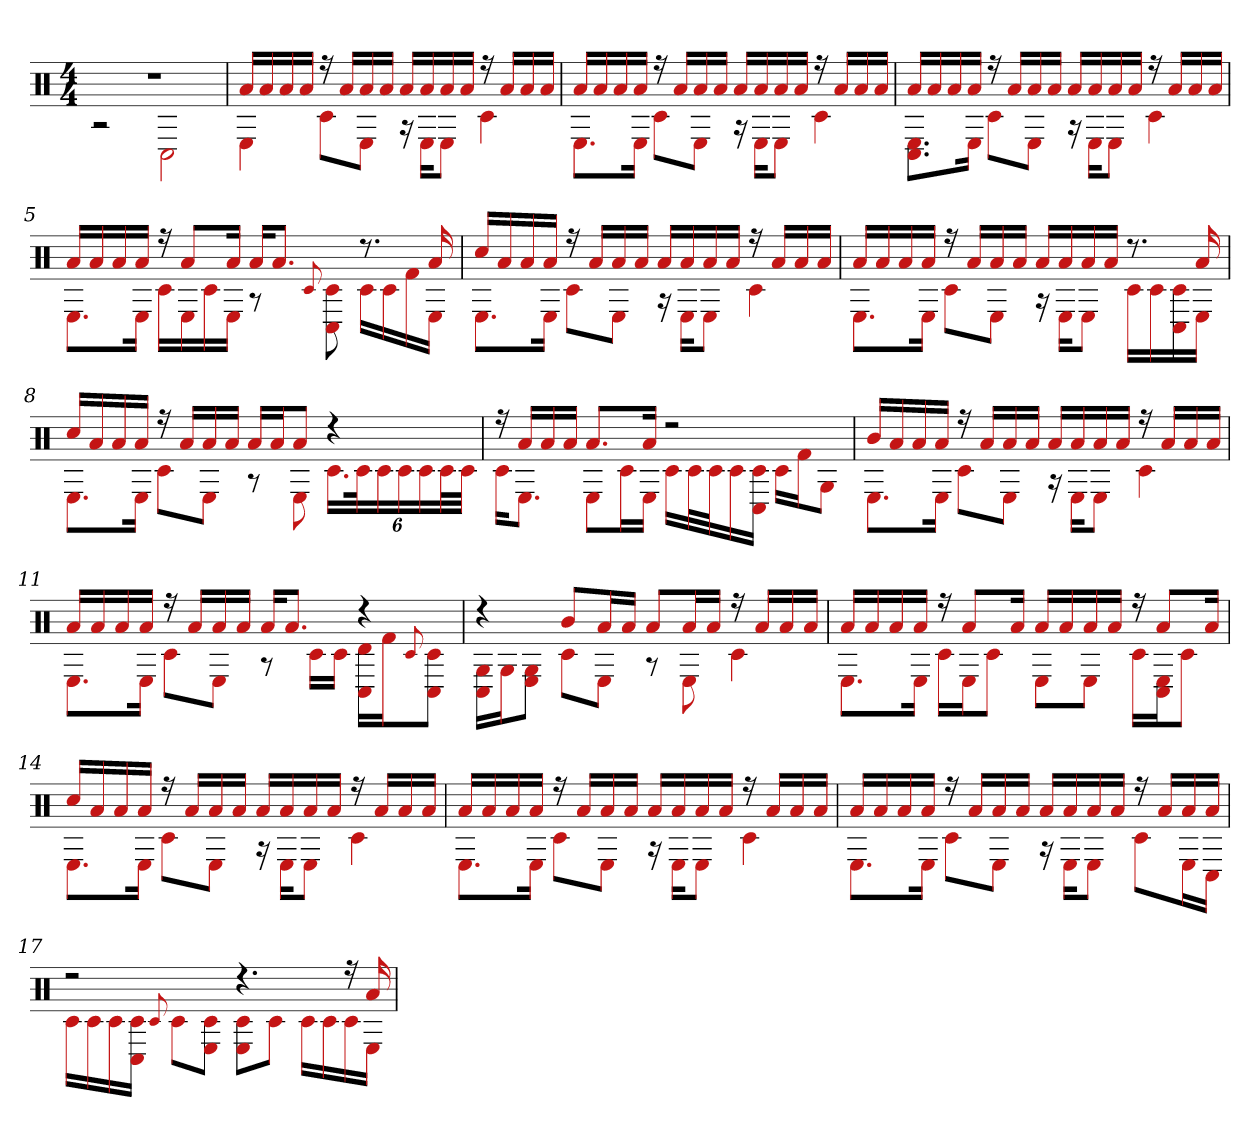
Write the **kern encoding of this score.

**kern
*part1
*staff1
*clefX
*k[]
*M4/4
=1
*^
1r	2r
.	2C#
=2	=2
16aLL	4E
16a	.
16a	.
16aJJ	.
16r	8c#L
16aLL	.
16a	8EJ
16aJJ	.
16aLL	16r
16a	16EKL
16a	8EJ
16aJJ	.
16r	4c#
16aLL	.
16a	.
16aJJ	.
=3	=3
16aLL	8.EL
16a	.
16a	.
16aJJ	16EJk
16r	8c#L
16aLL	.
16a	8EJ
16aJJ	.
16aLL	16r
16a	16EKL
16a	8EJ
16aJJ	.
16r	4c#
16aLL	.
16a	.
16aJJ	.
=4	=4
16aLL	8.C# 8.EL
16a	.
16a	.
16aJJ	16EJk
16r	8c#L
16aLL	.
16a	8EJ
16aJJ	.
16aLL	16r
16a	16EKL
16a	8EJ
16aJJ	.
16r	4c#
16aLL	.
16a	.
16aJJ	.
=5	=5
16aLL	8.EL
16a	.
16a	.
16aJJ	16EJk
16r	16c#LL
8aL	16E
.	16c#
16aJk	16EJJ
16aKL	8r
8.aJ	.
.	8qqc#
.	8c# 8C#
8.r	16c#LL
.	16c#
.	16f#
16a	16EJJ
=6	=6
16cc#LL	8.EL
16a	.
16a	.
16aJJ	16EJk
16r	8c#L
16aLL	.
16a	8EJ
16aJJ	.
16aLL	16r
16a	16EKL
16a	8EJ
16aJJ	.
16r	4c#
16aLL	.
16a	.
16aJJ	.
=7	=7
16aLL	8.EL
16a	.
16a	.
16aJJ	16EJk
16r	8c#L
16aLL	.
16a	8EJ
16aJJ	.
16aLL	16r
16a	16EKL
16a	8EJ
16aJJ	.
8.r	16c#LL
.	16c#
.	16C# 16c#
16a	16EJJ
=8	=8
16cc#LL	8.EL
16a	.
16a	.
16aJJ	16EJk
16r	8c#L
16aLL	.
16a	8EJ
16aJJ	.
16aLL	8r
16aJ	.
8aJ	8E
4r	24.c#LL
.	48c#k
.	24c#
.	24c#
.	24c#
.	48c#L
.	48c#JJJ
=9	=9
16r	16c#KL
16aLL	8.EJ
16a	.
16aJJ	.
8.aL	8EL
.	16c#L
16aJk	16EJJ
2r	16c#LL
.	32c#L
.	32c#J
.	16c#
.	16c# 16C#JJ
.	16c#LL
.	16f#J
.	8GJ
=10	=10
16bLL	8.EL
16a	.
16a	.
16aJJ	16EJk
16r	8c#L
16aLL	.
16a	8EJ
16aJJ	.
16aLL	16r
16a	16EKL
16a	8EJ
16aJJ	.
16r	4c#
16aLL	.
16a	.
16aJJ	.
=11	=11
16aLL	8.EL
16a	.
16a	.
16aJJ	16EJk
16r	8c#L
16aLL	.
16a	8EJ
16aJJ	.
16aKL	8r
8.aJ	.
.	16c#LL
.	16c#JJ
4r	16C# 16dLL
.	16f#J
.	8qqc#
.	8C# 8c#J
=12	=12
4r	16C# 16GLL
.	16GJ
.	8G 8EJ
8bL	8c#L
16aL	8EJ
16aJJ	.
8aL	8r
16aL	8E
16aJJ	.
16r	4c#
16aLL	.
16a	.
16aJJ	.
=13	=13
16aLL	8.EL
16a	.
16a	.
16aJJ	16EJk
16r	16c#LL
8aL	16EJ
.	8c#J
16aJk	.
16aLL	8EL
16a	.
16a	8EJ
16aJJ	.
16r	16c#LL
8aL	16E 16C#J
.	8c#J
16aJk	.
=14	=14
16cc#LL	8.EL
16a	.
16a	.
16aJJ	16EJk
16r	8c#L
16aLL	.
16a	8EJ
16aJJ	.
16aLL	16r
16a	16EKL
16a	8EJ
16aJJ	.
16r	4c#
16aLL	.
16a	.
16aJJ	.
=15	=15
16aLL	8.EL
16a	.
16a	.
16aJJ	16EJk
16r	8c#L
16aLL	.
16a	8EJ
16aJJ	.
16aLL	16r
16a	16EKL
16a	8EJ
16aJJ	.
16r	4c#
16aLL	.
16a	.
16aJJ	.
=16	=16
16aLL	8.EL
16a	.
16a	.
16aJJ	16EJk
16r	8c#L
16aLL	.
16a	8EJ
16aJJ	.
16aLL	16r
16a	16EKL
16a	8EJ
16aJJ	.
16r	8c#L
16aLL	.
16a	16EL
16aJJ	16C#JJ
=17	=17
2r	16c#LL
.	16c#
.	16c#
.	16c# 16C#JJ
.	8qqc#
.	8c#L
.	8c# 8EJ
4.r	8E 8c#L
.	8c#J
.	16c#LL
.	16c#
16r	16c#
16a	16EJJ
*v	*v
=
*-
